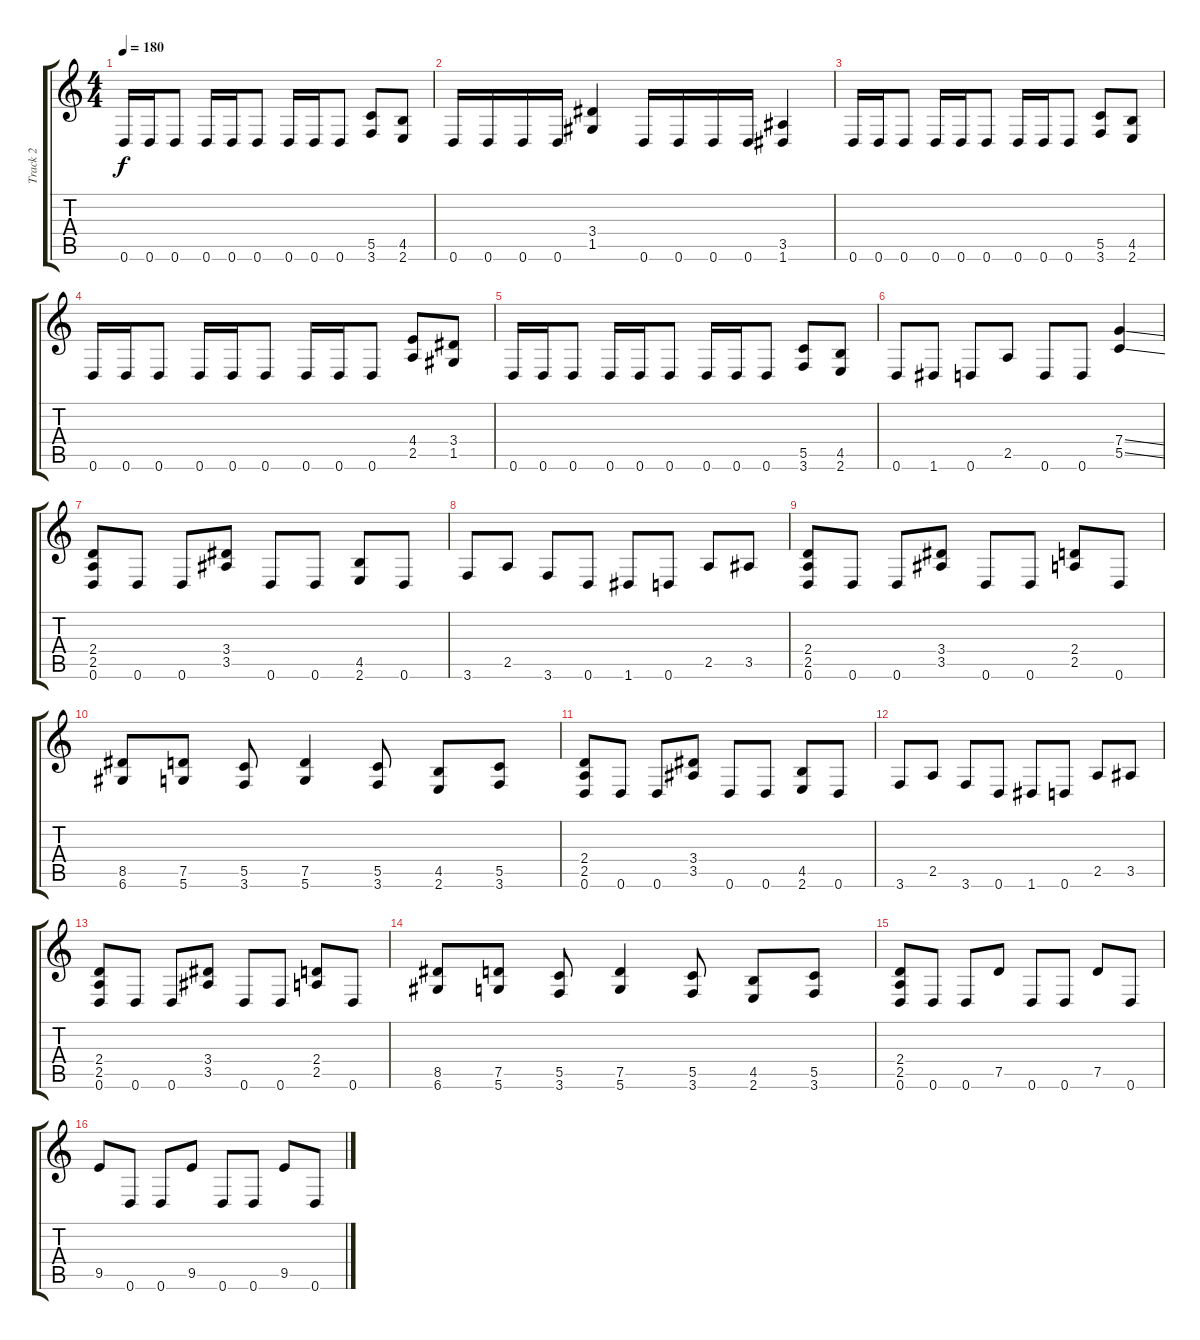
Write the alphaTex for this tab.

\track ("Track 2" "Track 2") {instrument distortionguitar}
\staff {score tabs}
\tuning (D4 A3 F3 C3 G2 D2) {hide}
\ts (4 4)
\tempo 180
\clef g2
\ks c
0.6.16{dy f} 0.6.16 0.6.8 0.6.16 0.6.16 0.6.8 0.6.16 0.6.16 0.6.8 (5.5 3.6).8 (4.5 2.6).8 |
0.6.16 0.6.16 0.6.16 0.6.16 (3.4 1.5).4 0.6.16 0.6.16 0.6.16 0.6.16 (3.5 1.6).4 |
0.6.16 0.6.16 0.6.8 0.6.16 0.6.16 0.6.8 0.6.16 0.6.16 0.6.8 (5.5 3.6).8 (4.5 2.6).8 |
0.6.16 0.6.16 0.6.8 0.6.16 0.6.16 0.6.8 0.6.16 0.6.16 0.6.8 (4.4 2.5).8 (3.4 1.5).8 |
0.6.16 0.6.16 0.6.8 0.6.16 0.6.16 0.6.8 0.6.16 0.6.16 0.6.8 (5.5 3.6).8 (4.5 2.6).8 |
0.6.8 1.6.8 0.6.8 2.5.8 0.6.8 0.6.8 (7.4{ss} 5.5{ss}).4 |
(2.4 2.5 0.6).8 0.6.8 0.6.8 (3.4 3.5).8 0.6.8 0.6.8 (4.5 2.6).8 0.6.8 |
3.6.8 2.5.8 3.6.8 0.6.8 1.6.8 0.6.8 2.5.8 3.5.8 |
(2.4 2.5 0.6).8 0.6.8 0.6.8 (3.4 3.5).8 0.6.8 0.6.8 (2.4 2.5).8 0.6.8 |
(8.5 6.6).8 (7.5 5.6).8 (5.5 3.6).8 (7.5 5.6).4 (5.5 3.6).8 (4.5 2.6).8 (5.5 3.6).8 |
(2.4 2.5 0.6).8 0.6.8 0.6.8 (3.4 3.5).8 0.6.8 0.6.8 (4.5 2.6).8 0.6.8 |
3.6.8 2.5.8 3.6.8 0.6.8 1.6.8 0.6.8 2.5.8 3.5.8 |
(2.4 2.5 0.6).8 0.6.8 0.6.8 (3.4 3.5).8 0.6.8 0.6.8 (2.4 2.5).8 0.6.8 |
(8.5 6.6).8 (7.5 5.6).8 (5.5 3.6).8 (7.5 5.6).4 (5.5 3.6).8 (4.5 2.6).8 (5.5 3.6).8 |
(2.4 2.5 0.6).8 0.6.8 0.6.8 7.5.8 0.6.8 0.6.8 7.5.8 0.6.8 |
9.5.8 0.6.8 0.6.8 9.5.8 0.6.8 0.6.8 9.5.8 0.6.8
